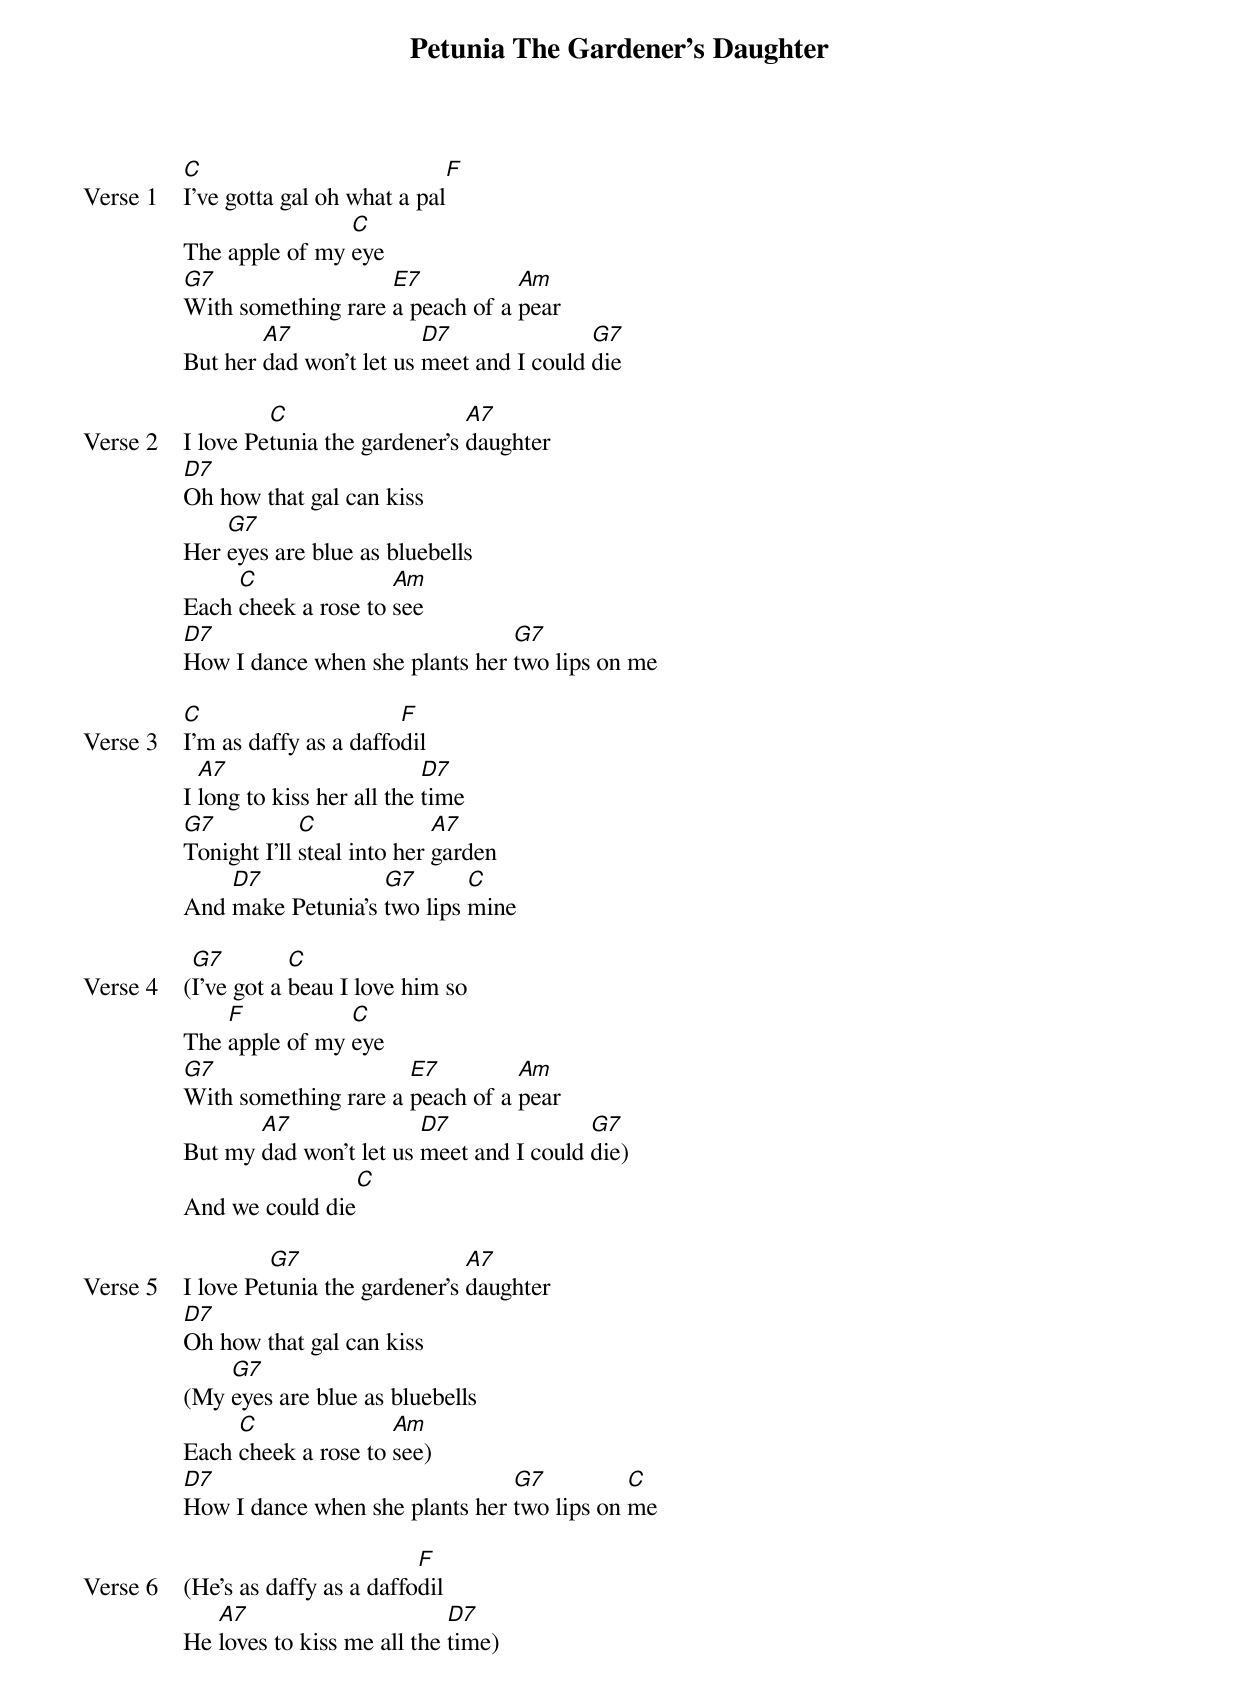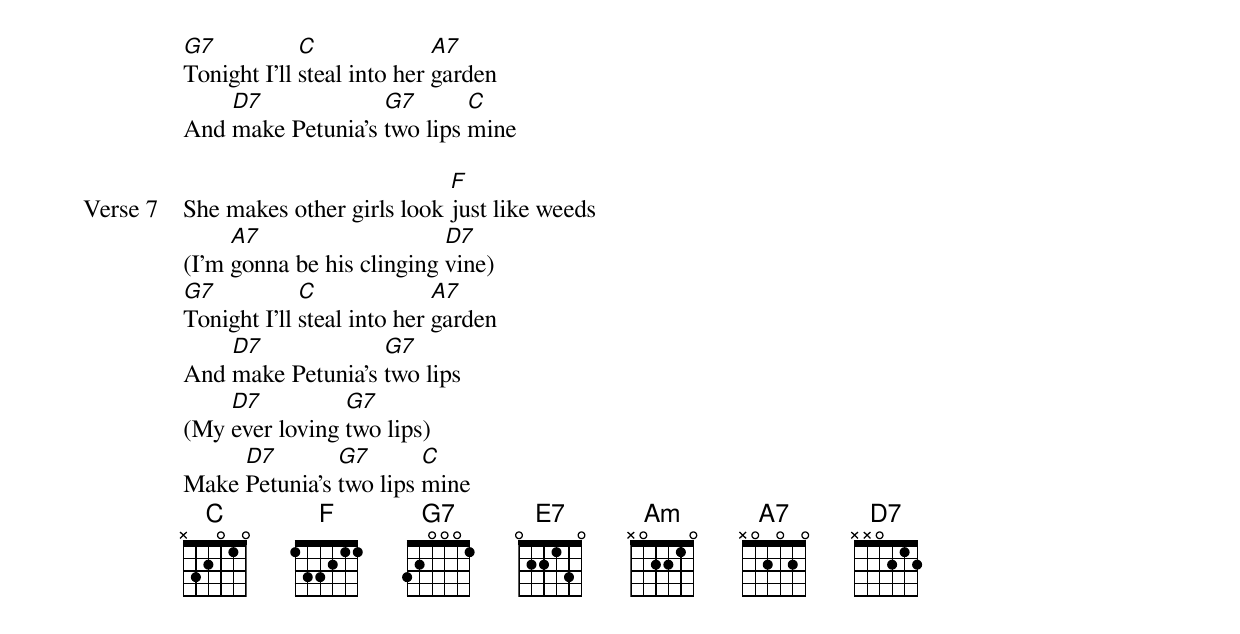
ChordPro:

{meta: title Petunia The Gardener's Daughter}
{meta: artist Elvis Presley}
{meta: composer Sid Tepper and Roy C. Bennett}
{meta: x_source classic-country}
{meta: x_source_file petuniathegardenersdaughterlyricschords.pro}
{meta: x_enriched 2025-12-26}

{start_of_verse: Verse 1}
[C]I've gotta gal oh what a pal[F]
The apple of my [C]eye
[G7]With something rare [E7]a peach of a [Am]pear
But her [A7]dad won't let us [D7]meet and I could [G7]die
{end_of_verse}

{start_of_verse: Verse 2}
I love Pe[C]tunia the gardener's [A7]daughter
[D7]Oh how that gal can kiss
Her [G7]eyes are blue as bluebells
Each [C]cheek a rose to [Am]see
[D7]How I dance when she plants her [G7]two lips on me
{end_of_verse}

{start_of_verse: Verse 3}
[C]I'm as daffy as a daffo[F]dil
I [A7]long to kiss her all the [D7]time
[G7]Tonight I'll [C]steal into her [A7]garden
And [D7]make Petunia's [G7]two lips [C]mine
{end_of_verse}

{start_of_verse: Verse 4}
([G7]I've got a [C]beau I love him so
The [F]apple of my [C]eye
[G7]With something rare a [E7]peach of a [Am]pear
But my [A7]dad won't let us [D7]meet and I could [G7]die)
And we could die[C]
{end_of_verse}

{start_of_verse: Verse 5}
I love Pe[G7]tunia the gardener's [A7]daughter
[D7]Oh how that gal can kiss
(My [G7]eyes are blue as bluebells
Each [C]cheek a rose to [Am]see)
[D7]How I dance when she plants her [G7]two lips on [C]me
{end_of_verse}

{start_of_verse: Verse 6}
(He's as daffy as a daffo[F]dil
He [A7]loves to kiss me all the [D7]time)
[G7]Tonight I'll [C]steal into her [A7]garden
And [D7]make Petunia's [G7]two lips [C]mine
{end_of_verse}

{start_of_verse: Verse 7}
She makes other girls look [F]just like weeds
(I'm [A7]gonna be his clinging [D7]vine)
[G7]Tonight I'll [C]steal into her [A7]garden
And [D7]make Petunia's [G7]two lips
(My [D7]ever loving [G7]two lips)
Make [D7]Petunia's [G7]two lips [C]mine
{end_of_verse}
